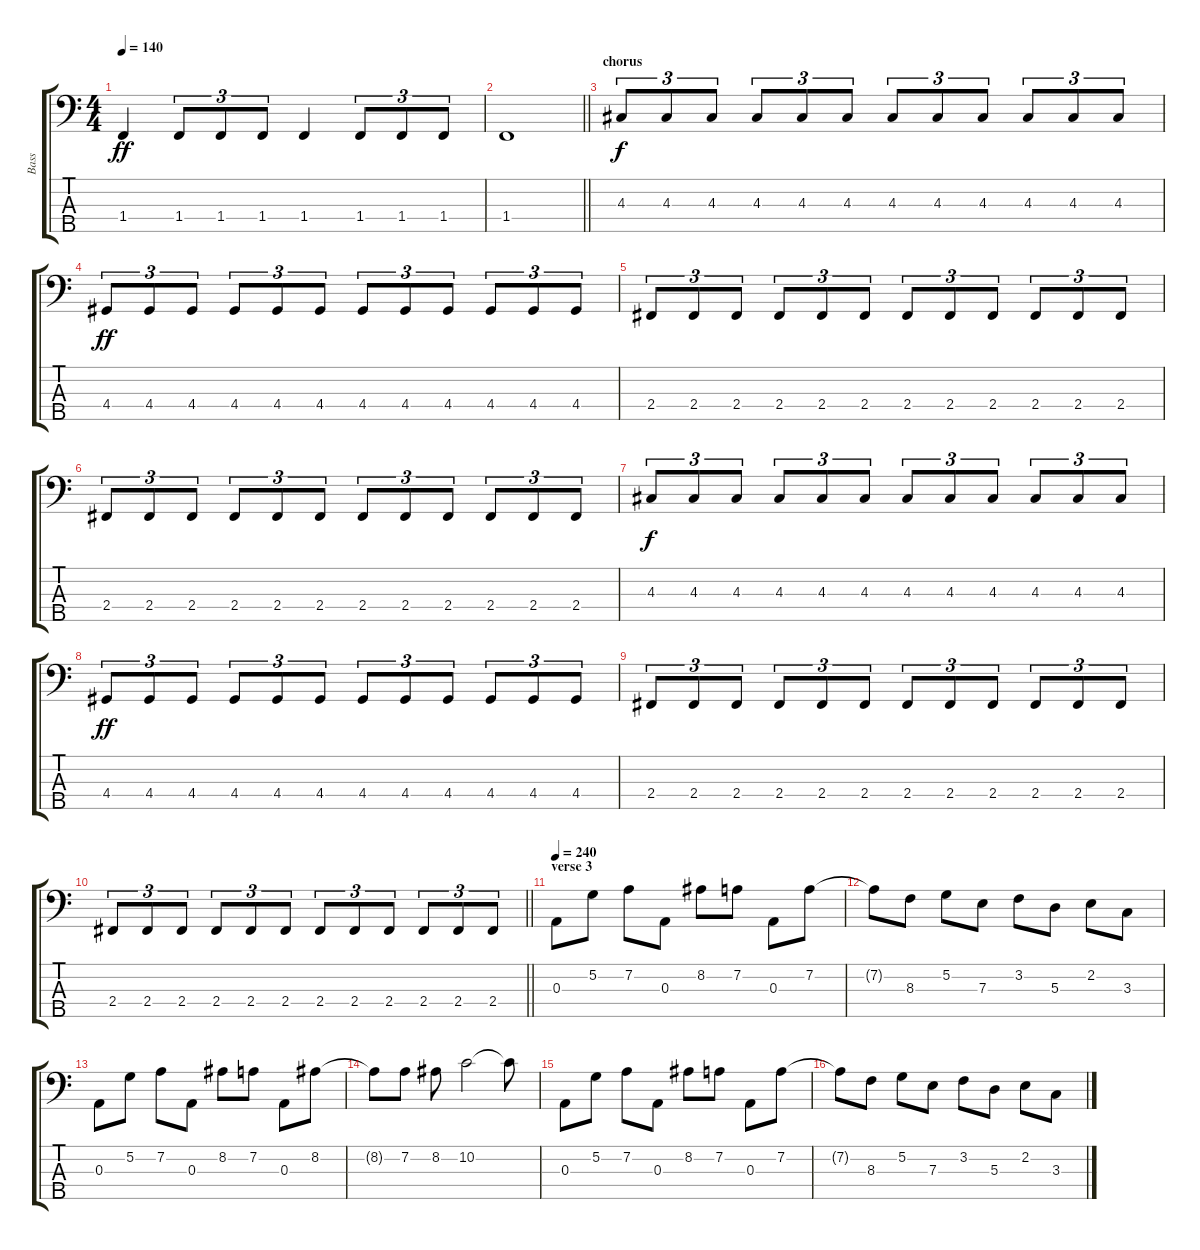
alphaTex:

\track ("Bass" "Bass") {instrument electricbassfinger}
\staff {score tabs}
\tuning (G2 D2 A1 E1 B0) {hide}
\ts (4 4)
\tempo 140
\clef f4
\ks c
1.4.4{dy ff} 1.4.8{tu (3 2)} 1.4.8{tu (3 2)} 1.4.8{tu (3 2)} 1.4.4 1.4.8{tu (3 2)} 1.4.8{tu (3 2)} 1.4.8{tu (3 2)} |
\barLineRight lightlight
1.4.1 |
\section ("" "chorus")
4.3.8{tu (3 2) dy f} 4.3.8{tu (3 2)} 4.3.8{tu (3 2)} 4.3.8{tu (3 2)} 4.3.8{tu (3 2)} 4.3.8{tu (3 2)} 4.3.8{tu (3 2)} 4.3.8{tu (3 2)} 4.3.8{tu (3 2)} 4.3.8{tu (3 2)} 4.3.8{tu (3 2)} 4.3.8{tu (3 2)} |
4.4.8{tu (3 2) dy ff} 4.4.8{tu (3 2)} 4.4.8{tu (3 2)} 4.4.8{tu (3 2)} 4.4.8{tu (3 2)} 4.4.8{tu (3 2)} 4.4.8{tu (3 2)} 4.4.8{tu (3 2)} 4.4.8{tu (3 2)} 4.4.8{tu (3 2)} 4.4.8{tu (3 2)} 4.4.8{tu (3 2)} |
2.4.8{tu (3 2)} 2.4.8{tu (3 2)} 2.4.8{tu (3 2)} 2.4.8{tu (3 2)} 2.4.8{tu (3 2)} 2.4.8{tu (3 2)} 2.4.8{tu (3 2)} 2.4.8{tu (3 2)} 2.4.8{tu (3 2)} 2.4.8{tu (3 2)} 2.4.8{tu (3 2)} 2.4.8{tu (3 2)} |
2.4.8{tu (3 2)} 2.4.8{tu (3 2)} 2.4.8{tu (3 2)} 2.4.8{tu (3 2)} 2.4.8{tu (3 2)} 2.4.8{tu (3 2)} 2.4.8{tu (3 2)} 2.4.8{tu (3 2)} 2.4.8{tu (3 2)} 2.4.8{tu (3 2)} 2.4.8{tu (3 2)} 2.4.8{tu (3 2)} |
4.3.8{tu (3 2) dy f} 4.3.8{tu (3 2)} 4.3.8{tu (3 2)} 4.3.8{tu (3 2)} 4.3.8{tu (3 2)} 4.3.8{tu (3 2)} 4.3.8{tu (3 2)} 4.3.8{tu (3 2)} 4.3.8{tu (3 2)} 4.3.8{tu (3 2)} 4.3.8{tu (3 2)} 4.3.8{tu (3 2)} |
4.4.8{tu (3 2) dy ff} 4.4.8{tu (3 2)} 4.4.8{tu (3 2)} 4.4.8{tu (3 2)} 4.4.8{tu (3 2)} 4.4.8{tu (3 2)} 4.4.8{tu (3 2)} 4.4.8{tu (3 2)} 4.4.8{tu (3 2)} 4.4.8{tu (3 2)} 4.4.8{tu (3 2)} 4.4.8{tu (3 2)} |
2.4.8{tu (3 2)} 2.4.8{tu (3 2)} 2.4.8{tu (3 2)} 2.4.8{tu (3 2)} 2.4.8{tu (3 2)} 2.4.8{tu (3 2)} 2.4.8{tu (3 2)} 2.4.8{tu (3 2)} 2.4.8{tu (3 2)} 2.4.8{tu (3 2)} 2.4.8{tu (3 2)} 2.4.8{tu (3 2)} |
\barLineRight lightlight
2.4.8{tu (3 2)} 2.4.8{tu (3 2)} 2.4.8{tu (3 2)} 2.4.8{tu (3 2)} 2.4.8{tu (3 2)} 2.4.8{tu (3 2)} 2.4.8{tu (3 2)} 2.4.8{tu (3 2)} 2.4.8{tu (3 2)} 2.4.8{tu (3 2)} 2.4.8{tu (3 2)} 2.4.8{tu (3 2)} |
\section ("" "verse 3")
\tempo 240
0.3.8 5.2.8 7.2.8 0.3.8 8.2.8 7.2.8 0.3.8 7.2.8 |
7.2{t}.8 8.3.8 5.2.8 7.3.8 3.2.8 5.3.8 2.2.8 3.3.8 |
0.3.8 5.2.8 7.2.8 0.3.8 8.2.8 7.2.8 0.3.8 8.2.8 |
8.2{t}.8 7.2.8 8.2.8 10.2.2 10.2{t}.8 |
0.3.8 5.2.8 7.2.8 0.3.8 8.2.8 7.2.8 0.3.8 7.2.8 |
7.2{t}.8 8.3.8 5.2.8 7.3.8 3.2.8 5.3.8 2.2.8 3.3.8
